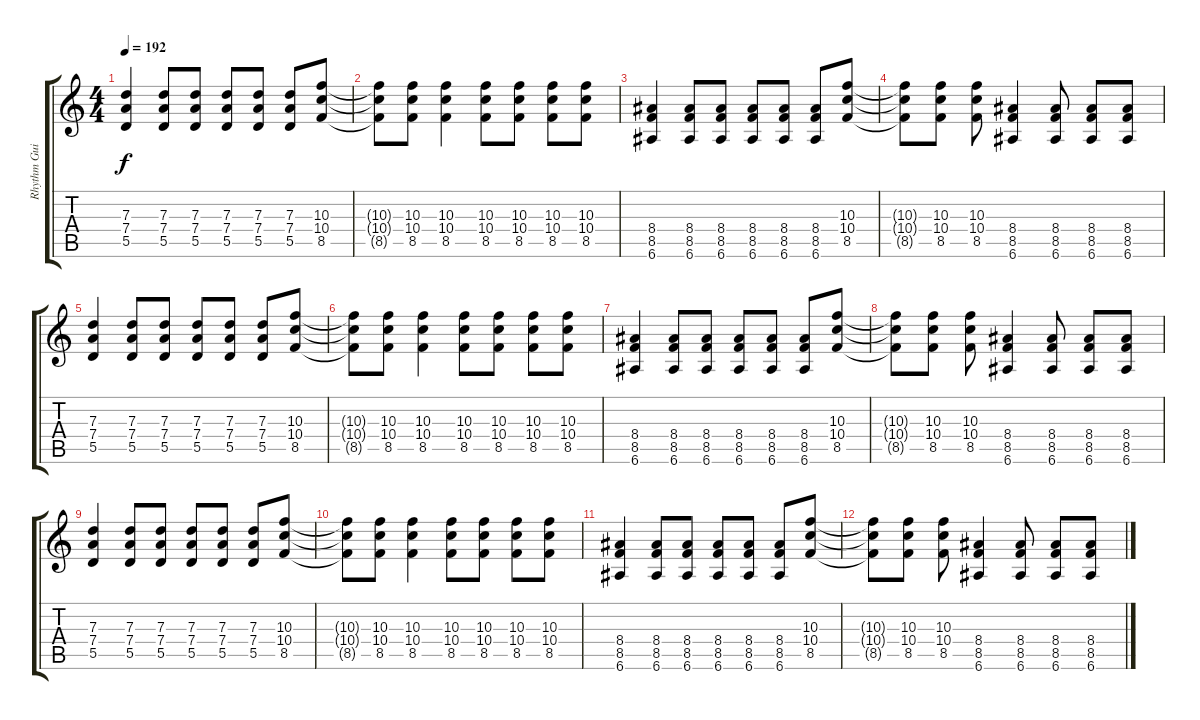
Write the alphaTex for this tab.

\track ("Rhythm Guitar" "Rhythm Gui") {instrument distortionguitar}
\staff {score tabs}
\tuning (E4 B3 G3 D3 A2 E2) {hide}
\ts (4 4)
\tempo 192
\clef g2
\ks c
(7.3 7.4 5.5).4{dy f} (7.3 7.4 5.5).8 (7.3 7.4 5.5).8 (7.3 7.4 5.5).8 (7.3 7.4 5.5).8 (7.3 7.4 5.5).8 (10.3 10.4 8.5).8 |
(10.3{t} 10.4{t} 8.5{t}).8 (10.3 10.4 8.5).8 (10.3 10.4 8.5).4 (10.3 10.4 8.5).8 (10.3 10.4 8.5).8 (10.3 10.4 8.5).8 (10.3 10.4 8.5).8 |
(8.4 8.5 6.6).4 (8.4 8.5 6.6).8 (8.4 8.5 6.6).8 (8.4 8.5 6.6).8 (8.4 8.5 6.6).8 (8.4 8.5 6.6).8 (10.3 10.4 8.5).8 |
(10.3{t} 10.4{t} 8.5{t}).8 (10.3 10.4 8.5).8 (10.3 10.4 8.5).8 (8.4 8.5 6.6).4 (8.4 8.5 6.6).8 (8.4 8.5 6.6).8 (8.4 8.5 6.6).8 |
(7.3 7.4 5.5).4 (7.3 7.4 5.5).8 (7.3 7.4 5.5).8 (7.3 7.4 5.5).8 (7.3 7.4 5.5).8 (7.3 7.4 5.5).8 (10.3 10.4 8.5).8 |
(10.3{t} 10.4{t} 8.5{t}).8 (10.3 10.4 8.5).8 (10.3 10.4 8.5).4 (10.3 10.4 8.5).8 (10.3 10.4 8.5).8 (10.3 10.4 8.5).8 (10.3 10.4 8.5).8 |
(8.4 8.5 6.6).4 (8.4 8.5 6.6).8 (8.4 8.5 6.6).8 (8.4 8.5 6.6).8 (8.4 8.5 6.6).8 (8.4 8.5 6.6).8 (10.3 10.4 8.5).8 |
(10.3{t} 10.4{t} 8.5{t}).8 (10.3 10.4 8.5).8 (10.3 10.4 8.5).8 (8.4 8.5 6.6).4 (8.4 8.5 6.6).8 (8.4 8.5 6.6).8 (8.4 8.5 6.6).8 |
(7.3 7.4 5.5).4 (7.3 7.4 5.5).8 (7.3 7.4 5.5).8 (7.3 7.4 5.5).8 (7.3 7.4 5.5).8 (7.3 7.4 5.5).8 (10.3 10.4 8.5).8 |
(10.3{t} 10.4{t} 8.5{t}).8 (10.3 10.4 8.5).8 (10.3 10.4 8.5).4 (10.3 10.4 8.5).8 (10.3 10.4 8.5).8 (10.3 10.4 8.5).8 (10.3 10.4 8.5).8 |
(8.4 8.5 6.6).4 (8.4 8.5 6.6).8 (8.4 8.5 6.6).8 (8.4 8.5 6.6).8 (8.4 8.5 6.6).8 (8.4 8.5 6.6).8 (10.3 10.4 8.5).8 |
(10.3{t} 10.4{t} 8.5{t}).8 (10.3 10.4 8.5).8 (10.3 10.4 8.5).8 (8.4 8.5 6.6).4 (8.4 8.5 6.6).8 (8.4 8.5 6.6).8 (8.4 8.5 6.6).8
